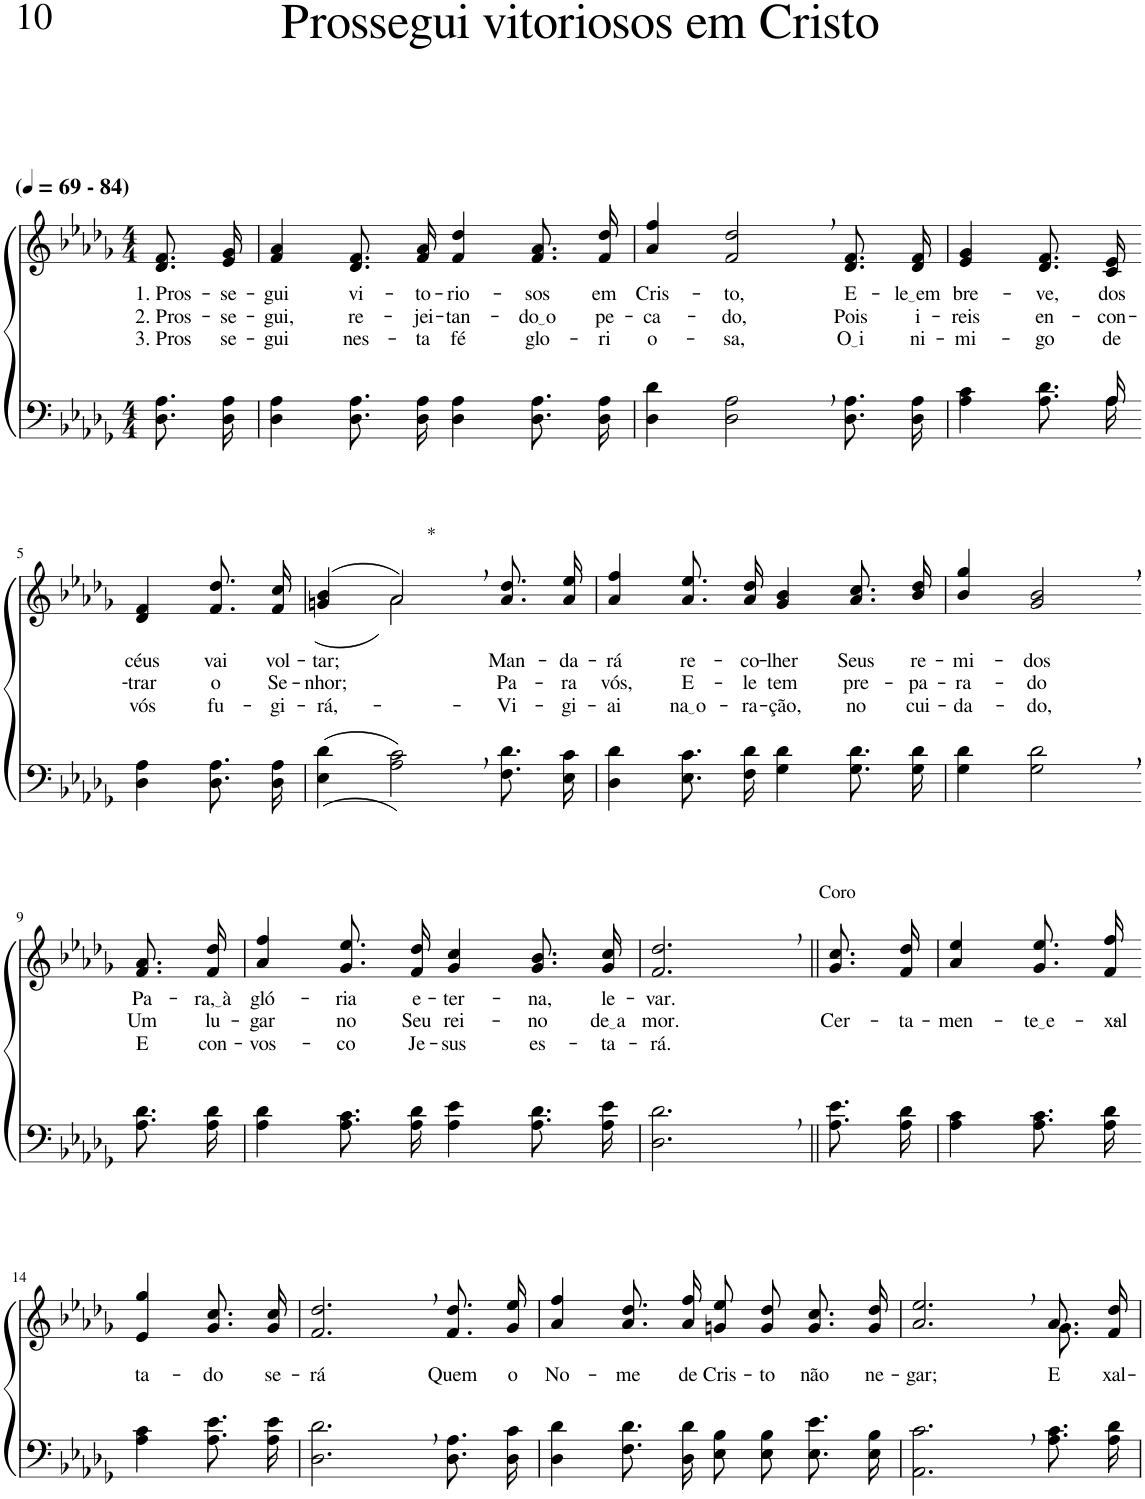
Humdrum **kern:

**kern	**kern	**text	**text	**text
*part2	*part1	*part1	*part1	*part1
*staff2	*staff1	*staff1	*staff1	*staff1
*I"Parte III e IV	*I"Parte I e II	*	*	*
*clefF4	*clefG2	*	*	*
*Trd2c3	*Trd2c3	*	*	*
*k[b-e-a-d-g-]	*k[b-e-a-d-g-]	*	*	*
*M4/4	*M4/4	*	*	*
*MM69	*MM69	*	*	*
=1	=1	=1	=1	=1
!	!LO:TX:a:B:t=(	!	!	!
!	!LO:TX:a:B:t=- 84)	!	!	!
!	!	!LO:LY:b	!LO:LY:b	!LO:LY:b
8.D-\ 8.A-\L	8.d-/ 8.f/L	1. Pros-	2. Pros-	3. Pros
!	!	!LO:LY:b	!LO:LY:b	!LO:LY:b
16D-\ 16A-\Jk	16e-/ 16g-/Jk	-se-	-se-	se-
=2	=2	=2	=2	=2
!	!	!LO:LY:b	!LO:LY:b	!LO:LY:b
4D-\ 4A-\	4f/ 4a-/	-gui	-gui,	-gui
!	!	!LO:LY:b	!LO:LY:b	!LO:LY:b
8.D-\ 8.A-\L	8.d-/ 8.f/L	vi-	re-	nes-
!	!	!LO:LY:b	!LO:LY:b	!LO:LY:b
16D-\ 16A-\Jk	16f/ 16a-/Jk	-to-	-jei-	-ta
!	!	!LO:LY:b	!LO:LY:b	!LO:LY:b
4D-\ 4A-\	4f/ 4dd-/	-rio-	-tan-	fé
!	!	!LO:LY:b	!LO:LY:b	!LO:LY:b
8.D-\ 8.A-\L	8.f/ 8.a-/L	-sos	do o	glo-
!	!	!LO:LY:b	!LO:LY:b	!LO:LY:b
16D-\ 16A-\Jk	16f/ 16dd-/Jk	em	pe-	-ri
=3	=3	=3	=3	=3
!	!	!LO:LY:b	!LO:LY:b	!LO:LY:b
4D-\ 4d-\	4a-/ 4ff/	Cris-	-ca-	o-
!	!	!LO:LY:b	!LO:LY:b	!LO:LY:b
2D-\, 2A-\,	2f/, 2dd-/,	-to,	-do,	-sa,
!	!	!LO:LY:b	!LO:LY:b	!LO:LY:b
8.D-\ 8.A-\L	8.d-/ 8.f/L	E-	Pois	O i
!	!	!LO:LY:b	!LO:LY:b	!LO:LY:b
16D-\ 16A-\Jk	16d-/ 16f/Jk	le em	i-	ni-
=4	=4	=4	=4	=4
*^	*	*	*	*
!	!	!	!LO:LY:b	!LO:LY:b	!LO:LY:b
4A-\ 4c\	4..ryy	4e-/ 4g-/	bre-	-reis	-mi-
!	!	!	!LO:LY:b	!LO:LY:b	!LO:LY:b
8.A-\ 8.d-\L	.	8.d-/ 8.f/L	-ve,	en-	-go
!	!	!	!LO:LY:b	!LO:LY:b	!LO:LY:b
16A-\Jk	16A-/	16c/ 16e-/Jk	dos	-con-	de
!!LO:LB:g=z
=5-	=5-	=5-	=5-	=5-	=5-
!	!	!	!LO:LY:b	!LO:LY:b	!LO:LY:b
*v	*v	*	*	*	*
4D-\ 4A-\	4d-/ 4f/	céus	-trar	vós
!	!	!LO:LY:b	!LO:LY:b	!LO:LY:b
8.D-\ 8.A-\L	8.f/ 8.dd-/L	vai	o	fu-
!	!	!LO:LY:b	!LO:LY:b	!LO:LY:b
16D-\ 16A-\Jk	16f/ 16cc/Jk	vol-	Se-	-gi-
=6	=6	=6	=6	=6
!	!	!LO:LY:b	!LO:LY:b	!LO:LY:b
*	*^	*	*	*
((4E-\ 4d-\	((4gn/ 4b-/	4ryy	-tar;	-nhor;	-rá,-
!	!LO:TX:a:t=*	!	!	!	!
2A-\, 2c\,))	2a-,/)	2a-\)	.	.	.
!	!	!	!LO:LY:b	!LO:LY:b	!LO:LY:b
8.F\ 8.d-\L	8.a-\ 8.dd-\L	4ryy	Man-	Pa-	-Vi-
!	!	!	!LO:LY:b	!LO:LY:b	!LO:LY:b
16E-\ 16c\Jk	16a-\ 16ee-\Jk	.	-da-	-ra	-gi-
*	*v	*v	*	*	*
=7	=7	=7	=7	=7
!	!	!LO:LY:b	!LO:LY:b	!LO:LY:b
4D-\ 4d-\	4a-/ 4ff/	-rá	vós,	-ai
!	!	!LO:LY:b	!LO:LY:b	!LO:LY:b
8.E-\ 8.c\L	8.a-\ 8.ee-\L	re-	E-	na o
!	!	!LO:LY:b	!LO:LY:b	!LO:LY:b
16F\ 16d-\Jk	16a-\ 16dd-\Jk	-co-	-le	-ra-
!	!	!LO:LY:b	!LO:LY:b	!LO:LY:b
4G-\ 4d-\	4g-/ 4b-/	-lher	tem	-ção,
!	!	!LO:LY:b	!LO:LY:b	!LO:LY:b
8.G-\ 8.d-\L	8.a-\ 8.cc\L	Seus	pre-	no
!	!	!LO:LY:b	!LO:LY:b	!LO:LY:b
16G-\ 16d-\Jk	16b-\ 16dd-\Jk	re-	-pa-	cui-
=8	=8	=8	=8	=8
!	!	!LO:LY:b	!LO:LY:b	!LO:LY:b
4G-\ 4d-\	4b-/ 4gg-/	-mi-	-ra-	-da-
!	!	!LO:LY:b	!LO:LY:b	!LO:LY:b
2G-\, 2d-\,	2g-/, 2b-/,	-dos	-do	-do,
!!LO:LB:g=z
=9-	=9-	=9-	=9-	=9-
!	!	!LO:LY:b	!LO:LY:b	!LO:LY:b
8.A-\ 8.d-\L	8.f/ 8.a-/L	Pa-	Um	E
!	!	!LO:LY:b	!LO:LY:b	!LO:LY:b
16A-\ 16d-\Jk	16f/ 16dd-/Jk	ra, à	lu-	con-
=10	=10	=10	=10	=10
!	!	!LO:LY:b	!LO:LY:b	!LO:LY:b
4A-\ 4d-\	4a-/ 4ff/	gló-	-gar	-vos-
!	!	!LO:LY:b	!LO:LY:b	!LO:LY:b
8.A-\ 8.c\L	8.g-\ 8.ee-\L	-ria	no	-co
!	!	!LO:LY:b	!LO:LY:b	!LO:LY:b
16A-\ 16d-\Jk	16f\ 16dd-\Jk	e-	Seu	Je-
!	!	!LO:LY:b	!LO:LY:b	!LO:LY:b
4A-\ 4e-\	4g-/ 4cc/	-ter-	rei-	-sus
!	!	!LO:LY:b	!LO:LY:b	!LO:LY:b
8.A-\ 8.d-\L	8.g-/ 8.b-/L	-na,	-no	es-
!	!	!LO:LY:b	!LO:LY:b	!LO:LY:b
16A-\ 16e-\Jk	16g-/ 16cc/Jk	le-	de a	-ta-
=11	=11	=11	=11	=11
!	!LO:TX:a:t=Coro	!	!	!
!	!	!LO:LY:b	!LO:LY:b	!LO:LY:b
2.D-\, 2.d-\,	2.f/, 2.dd-/,	-var.	mor.	-rá.
=12||	=12||	=12||	=12||	=12||
!	!	!	!LO:LY:b	!
8.A-\ 8.e-\L	8.g-\ 8.cc\L	.	Cer-	.
!	!	!	!LO:LY:b	!
16A-\ 16d-\Jk	16f\ 16dd-\Jk	.	-ta-	.
=13	=13	=13	=13	=13
!	!	!	!LO:LY:b	!
4A-\ 4c\	4a-/ 4ee-/	.	-men-	.
!	!	!	!LO:LY:b	!
8.A-\ 8.c\L	8.g-\ 8.ee-\L	.	te e	.
!	!	!	!LO:LY:b	!
16A-\ 16d-\Jk	16f\ 16ff\Jk	.	-xal-	.
!!LO:LB:g=z
=14-	=14-	=14-	=14-	=14-
!	!	!LO:LY:b	!	!
4A-\ 4c\	4e-/ 4gg-/	ta-	.	.
!	!	!LO:LY:b	!	!
8.A-\ 8.e-\L	8.g-/ 8.cc/L	-do	.	.
!	!	!LO:LY:b	!	!
16A-\ 16e-\Jk	16g-/ 16cc/Jk	se-	.	.
=15	=15	=15	=15	=15
!	!	!LO:LY:b	!	!
2.D-\, 2.d-\,	2.f/, 2.dd-/,	-rá	.	.
!	!	!LO:LY:b	!	!
8.D-\ 8.A-\L	8.f\ 8.dd-\L	Quem	.	.
!	!	!LO:LY:b	!	!
16D-\ 16c\Jk	16g-\ 16ee-\Jk	o	.	.
=16	=16	=16	=16	=16
!	!	!LO:LY:b	!	!
4D-\ 4d-\	4a-/ 4ff/	No-	.	.
!	!	!LO:LY:b	!	!
8.F\ 8.d-\L	8.a-\ 8.dd-\L	-me	.	.
!	!	!LO:LY:b	!	!
16D-\ 16d-\Jk	16a-\ 16ff\Jk	de	.	.
!	!	!LO:LY:b	!	!
8E-\ 8B-\L	8gn\ 8ee-\L	Cris-	.	.
!	!	!LO:LY:b	!	!
8E-\ 8B-\J	8g\ 8dd-\J	-to	.	.
!	!	!LO:LY:b	!	!
8.E-\ 8.e-\L	8.g\ 8.cc\L	não	.	.
!	!	!LO:LY:b	!	!
16E-\ 16B-\Jk	16g\ 16dd-\Jk	ne-	.	.
=17	=17	=17	=17	=17
!	!	!LO:LY:b	!	!
*	*^	*	*	*
2.AA-\, 2.c\,	2.a-/, 2.ee-/,	2.ryy	-gar;	.	.
!	!	!	!LO:LY:b	!	!
8.A-\ 8.c\L	8.a-\L	8.g-\	E-	.	.
!	!	!	!LO:LY:b	!	!
16A-\ 16d-\Jk	16f\ 16dd-\Jk	16ryy	-xal-	.	.
*	*v	*v	*	*	*
=	=	=	=	=
*-	*-	*-	*-	*-
